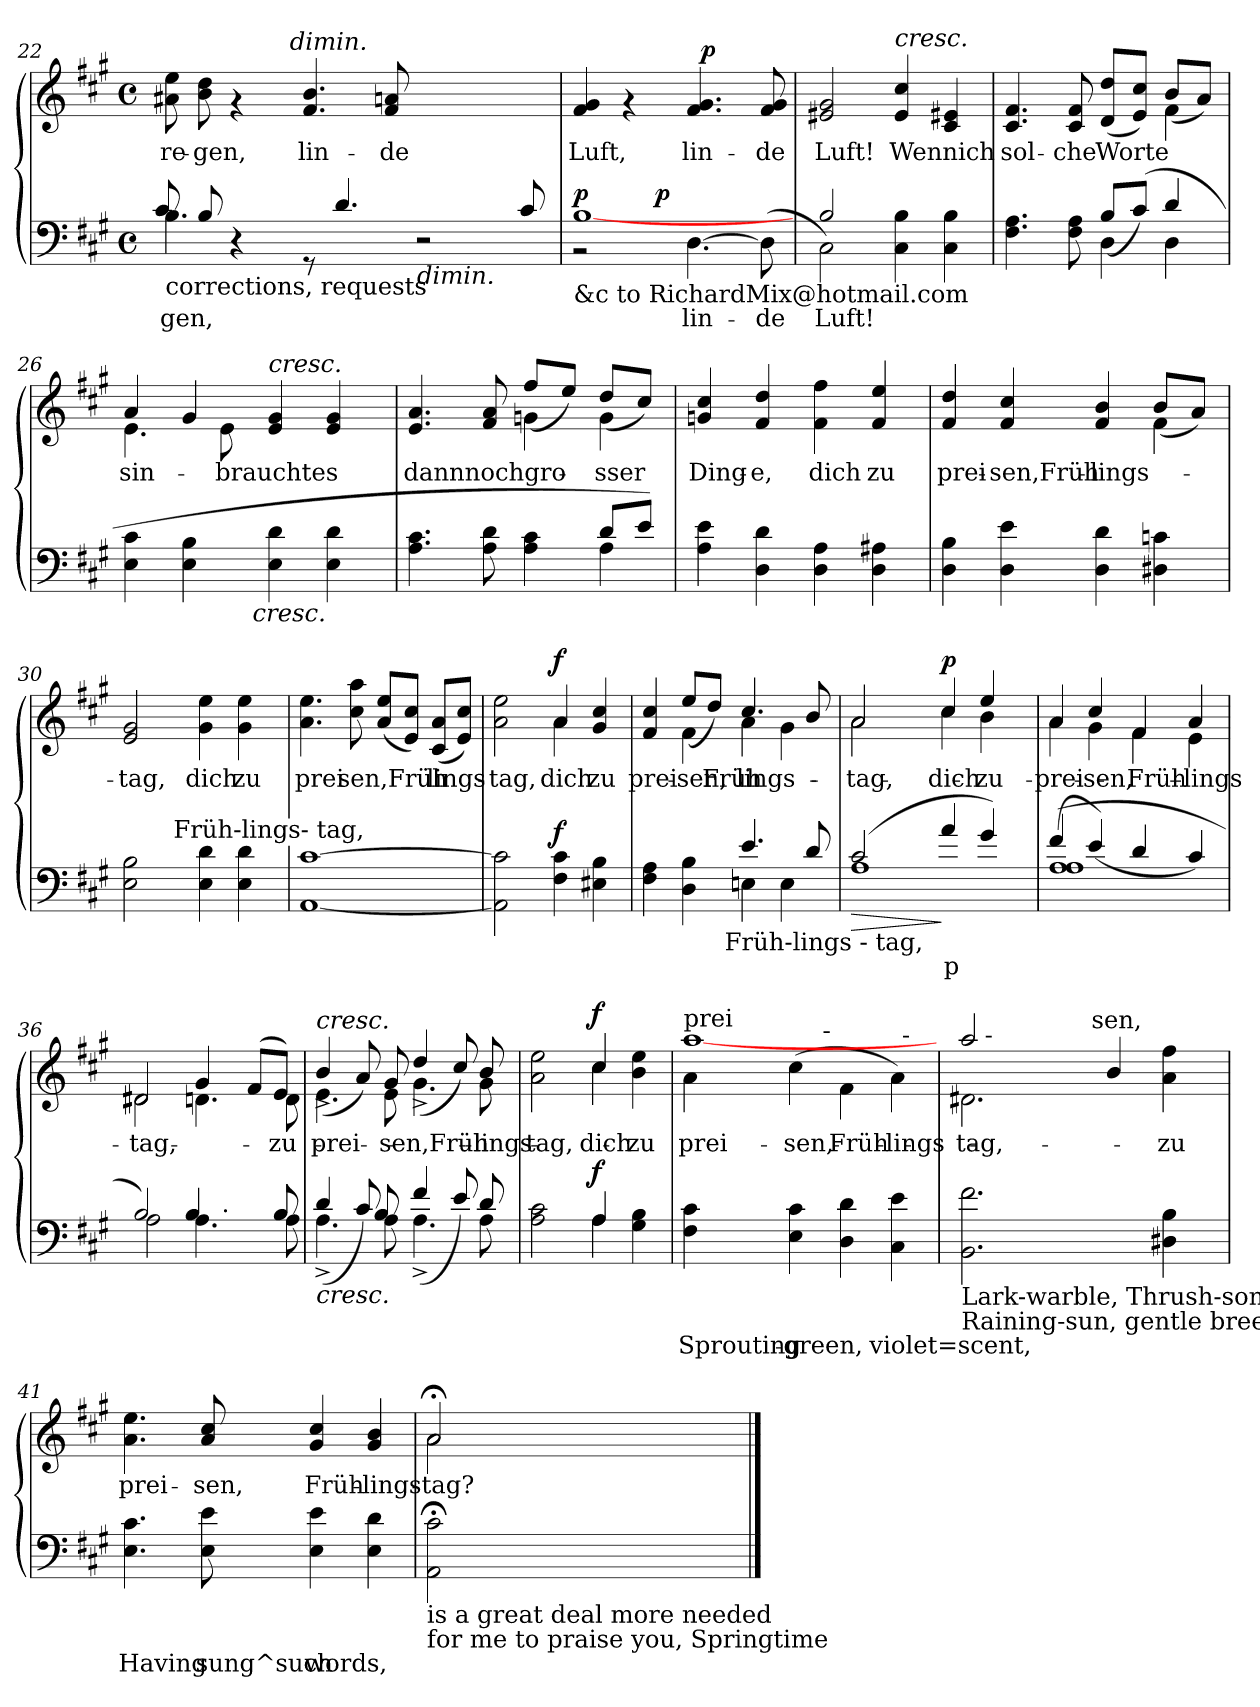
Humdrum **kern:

**kern	**text	**dynam	**kern	**text	**dynam
*part2	*part2	*part2	*part1	*part1	*part1
*staff2	*staff2	*staff2	*staff1	*staff1	*staff1
*clefF4	*	*	*clefG2	*	*
*k[f#c#g#]	*	*	*k[f#c#g#]	*	*
*A:	*	*	*A:	*	*
*M4/4	*	*	*M4/4	*	*
*met(c)	*	*	*met(c)	*	*
=22	=22	=22	=22	=22	=22
*^	*	*	*	*	*
!LO:TX:b:t=corrections, requests	!	!	!	!	!	!
!	!	!LO:LY:b	!	!	!LO:LY:b	!
*	*^	*	*	*^	*	*
4.B\	8c#/	2ryy	-gen,	.	8a#X\ 8ee\	4...ryy	-re-	.
!	!	!	!	!	!	!	!LO:LY:b	!
.	8B/	.	.	.	8b\ 8dd\	.	-gen,	.
.	4rC	.	.	.	4rf	.	.	.
1ryy	.	.	.	.	.	.	.	.
!	!	!	!	!	!	!LO:TX:a:i:t=dimin.	!	!
.	.	.	.	.	.	1ryy	.	.
!	!	!	!	!	!	!	!LO:LY:b	!
.	8rFF	8ryy	.	.	4.f#/ 4.b/	.	lin-	.
.	4.ryy	4.d/	.	.	.	.	.	.
!	!	!	!	!	!	!	!LO:LY:b	!
.	.	.	.	.	8f#/ 8an/	.	-de	.
!	!LO:TX:b:i:t=dimin.	!	!	!	!	!	!	!
.	2ryy	2r	.	.	2ryy	.	.	.
4ryy	.	.	.	.	.	.	.	.
.	.	.	.	.	.	8ryy	.	.
.	8ryy	8c#/	.	.	8ryy	.	.	.
.	.	.	.	.	.	32ryy	.	.
=23	=23	=23	=23	=23	=23	=23	=23	=23
!LO:TX:b:t=&c to RichardMix@hotmail.com	!	!	!	!	!	!	!	!
!	!	!	!	!LO:DY:b	!	!	!LO:LY:b	!
4.ryy	[>1B	2r	.	p	4f#/ 4g#/	2ryy	Luft,	.
.	.	.	.	.	4rf	.	.	.
!	!	!	!	!LO:DY:b	!	!	!	!
2ryy	.	.	.	p	.	.	.	.
!	!	!	!LO:LY:b	!	!	!	!LO:LY:b	!
.	.	[>4.D\	lin-	.	4.f#/ 4.g#/	32ryy	lin-	.
!	!	!	!	!	!	!	!	!LO:DY:a
.	.	.	.	.	.	4...ryy	.	p
!	!	!	!LO:LY:b	!	!	!	!LO:LY:b	!
8ryy	.	(>8D\]	-de	.	8f#/ 8g#/	.	-de	.
=24	=24	=24	=24	=24	=24	=24	=24	=24
!	!	!	!LO:LY:b	!	!	!	!LO:LY:b	!
*	*v	*v	*	*	*	*	*	*
*	*	*	*	*v	*v	*	*
2B/	2C#\)	Luft!	.	2e#X/ 2g#/	Luft!	.
!	!	!	!	!LO:TX:a:i:t=cresc.	!	!
!	!	!	!	!	!LO:LY:b	!
4C#\ 4B\	2ryy	.	.	4e#/ 4cc#/	Wennich	.
4C#\ 4B\	.	.	.	4c#/ 4e#X/	.	.
!!LO:PB:g=z
=25	=25	=25	=25	=25	=25	=25
!	!	!	!	!	!LO:LY:b	!
*	*	*	*	*^	*	*
4.F#\ 4.A\	2ryy	.	.	4.c#/ 4.f#/	2.ryy	sol-	.
!	!	!	!	!	!	!LO:LY:b	!
8F#\ 8A\	.	.	.	8c#/ 8f#/	.	-che	.
!	!	!	!	!	!	!LO:LY:b	!
4D\	(>8B/L	.	.	(<8d/ 8dd/L	.	Worte	.
.	(<8c#/J)	.	.	8e/ 8cc#/J)	.	.	.
(4d/	4D\	.	.	4f#\	(>8b/L	.	.
.	.	.	.	.	8a/J)	.	.
=26	=26	=26	=26	=26	=26	=26	=26
!	!	!	!	!	!	!LO:LY:b	!
*	*	*	*	*	*^	*	*
4E\ 4c#\	4...ryy	.	.	4.e\	4a/	4ryy	sin-	.
4E\ 4B\	.	.	.	.	4ryy	4g#/	.	.
!	!	!	!	!	!	!	!LO:LY:b	!
.	.	.	.	8e\	.	.	brauchtes	.
!	!LO:TX:b:i:t=cresc.	!	!	!	!	!	!	!
.	2ryy	.	.	.	.	.	.	.
!	!	!	!	!LO:TX:a:i:t=cresc.	!	!	!	!
4E\ 4d\	.	.	.	4e/ 4g#/	2ryy	2ryy	.	.
4E\ 4d\	.	.	.	4e/ 4g#/	.	.	.	.
.	32ryy	.	.	.	.	.	.	.
=27	=27	=27	=27	=27	=27	=27	=27	=27
!	!	!	!	!	!	!	!LO:LY:b	!
*	*	*	*	*	*v	*v	*	*
4.A\ 4.c#\	2.ryy	.	.	4.e/ 4.a/	2ryy	-dannnochgro-	.
8A\ 8d\	.	.	.	8f#/ 8a/	.	.	.
4A\ 4c#\	.	.	.	4gn\	(>8ff#/L	.	.
.	.	.	.	.	8ee/J)	.	.
!	!	!	!	!	!	!LO:LY:b	!
4A\	8d/L	.	.	4g\	(>8dd/L	-sser	.
.	8e/J)	.	.	.	8cc#/J)	.	.
=28	=28	=28	=28	=28	=28	=28	=28
!	!	!	!	!	!	!LO:LY:b	!
*v	*v	*	*	*	*	*	*
*	*	*	*v	*v	*	*
4A\ 4e\	.	.	4gn/ 4cc#/	Ding-	.
!	!	!	!	!LO:LY:b	!
4D\ 4d\	.	.	4f#/ 4dd/	-e,	.
!	!	!	!	!LO:LY:b	!
4D\ 4A\	.	.	4f#\ 4ff#\	dich	.
!	!	!	!	!LO:LY:b	!
4D\ 4A#X\	.	.	4f#/ 4ee/	zu	.
=29	=29	=29	=29	=29	=29
!	!	!	!	!LO:LY:b	!
*	*	*	*^	*	*
4D\ 4B\	.	.	4f#/ 4dd/	2.ryy	prei-	.
!	!	!	!	!	!LO:LY:b	!
4D\ 4e\	.	.	4f#/ 4cc#/	.	-sen,Früh-	.
!	!	!	!	!	!LO:LY:b	!
4D\ 4d\	.	.	4f#/ 4b/	.	-lings-	.
4D#X\ 4cn\	.	.	4f#\	(>8b/L	.	.
.	.	.	.	8a/J)	.	.
!!LO:LB:g=z
=30	=30	=30	=30	=30	=30	=30
!	!	!	!	!	!LO:LY:b	!
*^	*	*	*v	*v	*	*
2E\ 2B\	4.ryy	.	.	2e/ 2g#/	-tag,	.
!	!LO:TX:a:t=Früh-lings- tag,	!	!	!	!	!
.	2ryy	.	.	.	.	.
!	!	!	!	!	!LO:LY:b	!
4E\ 4d\	.	.	.	4g#\ 4ee\	dich	.
!	!	!	!	!	!LO:LY:b	!
4E\ 4d\	.	.	.	4g#\ 4ee\	zu	.
.	8ryy	.	.	.	.	.
=31	=31	=31	=31	=31	=31	=31
!	!	!	!	!	!LO:LY:b	!
*v	*v	*	*	*	*	*
[<1AA [>1c#	.	.	4.a\ 4.ee\	prei	.
!	!	!	!	!LO:LY:b	!
.	.	.	8cc#\ 8aa\	sen,Früh	.
.	.	.	(<8a/ 8ee/L	.	.
.	.	.	8e/ 8cc#/J)	.	.
!	!	!	!	!LO:LY:b	!
.	.	.	(<8c#/ 8a/L	lings-	.
.	.	.	8e/ 8cc#/J)	.	.
=32	=32	=32	=32	=32	=32
!	!	!	!	!LO:LY:b	!
*	*	*	*^	*	*
2AA\] 2c#\]	.	.	2a\ 2ee\	2ryy	-tag,	.
!	!	!LO:DY:b	!	!	!LO:LY:b	!LO:DY:a
4F#\ 4c#\	.	f	4a/	4a\	dich	f
!	!	!	!	!	!LO:LY:b	!
4E#X\ 4B\	.	.	4g#/ 4cc#/	4ryy	zu	.
=33	=33	=33	=33	=33	=33	=33
*^	*	*	*	*	*	*
*	*^	*	*	*	*	*	*
!	!	!	!	!	!	!	!LO:LY:b	!
4F#\ 4A\	4ryy	2ryy	.	.	4f#/ 4cc#/	4ryy	prei-	.
!	!	!	!	!	!	!	!LO:LY:b	!
8.ryy	4D\ 4B\	.	.	.	4f#\	(>8ee/L	-sen,	.
!	!	!	!	!	!	!	!LO:LY:b	!
.	.	.	.	.	.	8dd/J)	Früh-	.
!LO:TX:b:t=Früh-lings - tag,	!	!	!	!	!	!	!	!
2ryy	.	.	.	.	.	.	.	.
!	!	!	!	!	!	!	!LO:LY:b	!
.	4.e/	4En\	.	.	4a\	4.cc#/	-lings-	.
.	.	4E\	.	.	4g#\	.	.	.
.	8d/	.	.	.	.	8b/	.	.
16ryy	.	.	.	.	.	.	.	.
=34	=34	=34	=34	=34	=34	=34	=34	=34
!	!	!	!	!LO:HP:b	!	!	!LO:LY:b	!
4ryy	1A	(<2c#/	.	>	2a/	2a\	-tag,	.
16.ryy	.	.	.	.	.	.	.	.
2ryy	.	.	.	.	.	.	.	.
!	!	!	!LO:LY:b	!	!	!	!LO:LY:b	!LO:DY:a
.	.	4a/	p	]	4cc#/	4cc#\	dich	p
!	!	!	!	!	!	!	!LO:LY:b	!
.	.	4g#/)	.	.	4ee/	4b\	zu	.
8ryy	.	.	.	.	.	.	.	.
32ryy	.	.	.	.	.	.	.	.
*	*v	*v	*	*	*	*	*	*
!!LO:LB:g=z	!!
=35	=35	=35	=35	=35	=35	=35	=35
!	!	!	!	!	!	!LO:LY:b	!
(<(<1A 1A	4f#/	.	.	4a/	4a\	prei-	.
!	!	!	!	!	!	!LO:LY:b	!
.	(<4e/)	.	.	4cc#/	4g#\	-sen,	.
!	!	!	!	!	!	!LO:LY:b	!
.	4d/	.	.	4f#/	4f#\	Früh-	.
!	!	!	!	!	!	!LO:LY:b	!
.	4c#/)	.	.	4a/	4e\	-lings-	.
=36	=36	=36	=36	=36	=36	=36	=36
!	!	!	!	!	!	!LO:LY:b	!
*	*^	*	*	*	*	*	*
2B/)	2A\	2ryy	.	.	2d#X/	2d#\	tag,	.
!	!	!	!	!	!	!	!LO:LY:b	!
4.A\	4B/	8ryy	.	.	4g#/	4.dn\	.	.
!	!	!LO:TX:a:t=.	!	!	!	!	!	!
.	.	4.ryy	.	.	.	.	.	.
.	8ryy	.	.	.	(>8f#/L	.	.	.
!	!	!	!	!	!	!	!LO:LY:b	!
8B/	8A\	.	.	.	8e/J)	8d\	zu	.
=37	=37	=37	=37	=37	=37	=37	=37	=37
!	!	!	!	!	!LO:TX:a:i:t=cresc.	!	!	!
!LO:TX:b:i:t=cresc.	!	!	!	!	!	!	!	!
!	!	!	!	!	!	!	!LO:LY:b	!
*	*v	*v	*	*	*	*	*	*
4.A\	(4d^>/	.	.	4.e\	(4b^>/	prei-	.
.	8c#/)	.	.	.	8a/)	.	.
!	!	!	!	!	!	!LO:LY:b	!
8A\	8B/	.	.	8e\	8g#/	sen,Früh-	.
4.A\	(4f#^>/	.	.	4.g#\	(4dd^>/	.	.
.	8e/)	.	.	.	8cc#/)	.	.
!	!	!	!	!	!	!LO:LY:b	!
8A\	8d/	.	.	8g#\	8b/	-lings	.
=38	=38	=38	=38	=38	=38	=38	=38
!	!	!	!	!	!	!LO:LY:b	!
2A\ 2c#\	2ryy	.	.	2a\ 2ee\	2ryy	-tag,	.
!	!	!	!LO:DY:b	!	!	!LO:LY:b	!LO:DY:a
4A/	4A\	.	f	4cc#/	4cc#\	dich	f
!	!	!	!	!	!	!LO:LY:b	!
4G#\ 4B\	4ryy	.	.	4b\ 4ee\	4ryy	zu	.
!!LO:LB:g=z
=39	=39	=39	=39	=39	=39	=39	=39
!	!	!	!	!LO:TX:a:t=prei	!	!	!
!	!	!LO:LY:b	!	!	!	!LO:LY:b	!
*v	*v	*	*	*	*^	*	*
4F#\ 4c#\	Sprouting-	.	4..ryy	[>1aa	4a\	prei-	.
!	!LO:LY:b	!	!	!	!	!LO:LY:b	!
4E\ 4c#\	-green,	.	.	.	(>4cc#\	-sen,	.
!	!	!	!LO:TX:a:t=-	!	!	!	!
.	.	.	4ryy	.	.	.	.
!	!	!	!	!	!	!LO:LY:b	!
4D\ 4d\	.	.	.	.	4f#\	Früh-	.
.	.	.	16.ryy	.	.	.	.
!	!LO:LY:b	!	!	!	!	!LO:LY:b	!
4C#\ 4e\	violet=scent,	.	.	.	4a\)	-lings-	.
!	!	!	!LO:TX:a:t=-	!	!	!	!
.	.	.	8..ryy	.	.	.	.
=40	=40	=40	=40	=40	=40	=40	=40
!LO:TX:b:t=Lark-warble, Thrush-song,	!	!	!	!	!	!	!
!LO:TX:b:t=Raining-sun, gentle breeze!	!	!	!	!	!	!	!
!	!	!	!	!	!	!LO:LY:b	!
2.BB\ 2.f#\	.	.	16ryy	2.d#X\	2aa/	-tag,	.
!	!	!	!LO:TX:a:t=-	!	!	!	!
.	.	.	4ryy	.	.	.	.
.	.	.	8ryy	.	.	.	.
.	.	.	32ryy	.	.	.	.
!	!	!	!LO:TX:a:t=sen,	!	!	!	!
.	.	.	2ryy	.	.	.	.
.	.	.	.	.	4b/	.	.
!	!	!	!	!	!	!LO:LY:b	!
4D#X\ 4B\	.	.	.	4ryy	4a\ 4ff#\	zu	.
.	.	.	32ryy	.	.	.	.
*	*	*	*v	*v	*v	*	*
=41	=41	=41	=41	=41	=41
!	!LO:LY:b	!	!	!LO:LY:b	!
4.E\ 4.c#\	Having	.	4.a\ 4.ee\	prei-	.
!	!LO:LY:b	!	!	!LO:LY:b	!
8E\ 8e\	sung^such	.	8a/ 8cc#/	-sen,	.
!	!LO:LY:b	!	!	!LO:LY:b	!
4E\ 4e\	words,	.	4g#/ 4cc#/	Früh-	.
!	!	!	!	!LO:LY:b	!
4E\ 4d\	.	.	4g#/ 4b/	-lings-	.
=42	=42	=42	=42	=42	=42
*	*	*	*^	*	*
!LO:TX:b:t=is a great deal more needed	!	!	!	!	!	!
!LO:TX:b:t=for me to praise you, Springtime	!	!	!	!	!	!
!	!	!	!	!	!LO:LY:b	!
2AA\;< 2c#\;<	.	.	2a;</	2a\	-tag?	.
*	*	*	*v	*v	*	*
==	==	==	==	==	==
*-	*-	*-	*-	*-	*-
